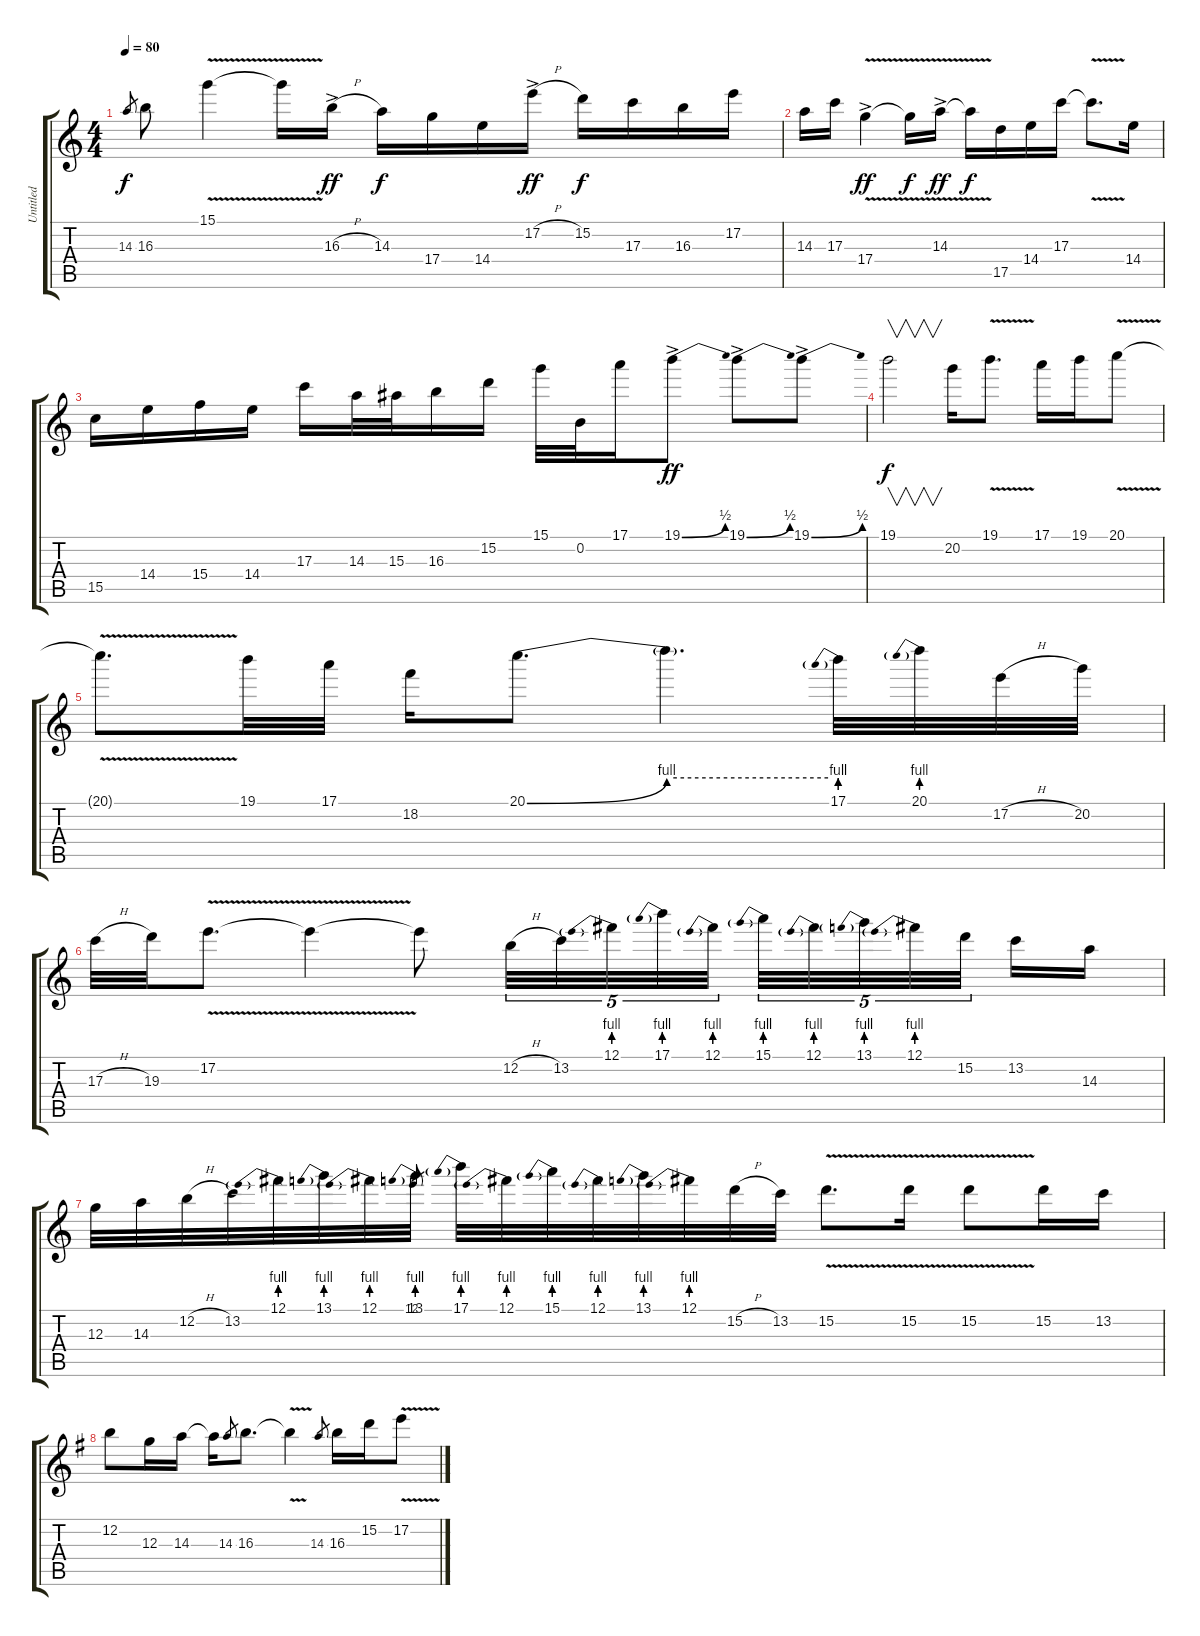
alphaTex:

\track ("Untitled" "Untitled") {instrument distortionguitar}
\staff {score tabs}
\tuning (E4 B3 G3 D3 A2 E2) {hide}
\ts (4 4)
\tempo 80
\clef g2
\ks c
14.3.8{gr dy f} 16.3.8 15.1{v}.4 15.1{t}.16 16.3{h ac}.16{dy ff} 14.3.16{dy f} 17.4.16 14.4.16 17.2{h ac}.16{dy ff} 15.2.16{dy f} 17.3.16 16.3.16 17.2.16 |
14.3.16 17.3.16 17.4{v ac}.4{dy ff} 17.4{t}.16{dy f} 14.3{v ac}.16{dy ff} 14.3{v t}.16{dy f} 17.5.16 14.4.16 17.3.16 17.3{v t}.8{d} 14.4.16 |
15.5.16 14.4.16 15.4.16 14.4.16 17.3.16 14.3.32 15.3.32 16.3.16 15.2.16 15.1.32 0.2.32 17.1.16 19.1{be (bend 0 0 60 2) ac}.8{dy ff} 19.1{be (bend 0 0 60 2) ac}.8 19.1{be (bend 0 0 60 2) ac}.8 |
19.1.2{v dy f} 20.2.16 19.1{v}.8{d} 17.1.16 19.1.16 20.1{v}.8 |
20.1{v t}.8{d} 19.1.32 17.1.32 18.2.16 20.1{be (bend 0 0 60 4)}.8{d} 20.1{be (hold 0 4 60 4) t}.4{d} 17.1{be (prebend 0 4 60 4)}.32 20.1{be (prebend 0 4 60 4)}.32 17.2{h}.32 20.2.32 |
17.3{h}.32 19.3.32 17.2{v}.8{d} 17.2{t}.4 17.2{t}.8 12.2{h}.32{tu (5 4)} 13.2.32{tu (5 4)} 12.1{be (prebend 0 4 60 4)}.32{tu (5 4)} 17.1{be (prebend 0 4 60 4)}.32{tu (5 4)} 12.1{be (prebend 0 4 60 4)}.32{tu (5 4)} 15.1{be (prebend 0 4 60 4)}.32{tu (5 4)} 12.1{be (prebend 0 4 60 4)}.32{tu (5 4)} 13.1{be (prebend 0 4 60 4)}.32{tu (5 4)} 12.1{be (prebend 0 4 60 4)}.32{tu (5 4)} 15.2.32{tu (5 4) beam splitsecondary} 13.2.16 14.3.16 |
12.3.32 14.3.32 12.2{h}.32 13.2.32 12.1{be (prebend 0 4 60 4)}.32 13.1{be (prebend 0 4 60 4)}.32 12.1{be (prebend 0 4 60 4)}.32 13.1{be (prebend 0 4 60 4)}.32 12.1.8{gr} 17.1{be (prebend 0 4 60 4)}.32 12.1{be (prebend 0 4 60 4)}.32 15.1{be (prebend 0 4 60 4)}.32 12.1{be (prebend 0 4 60 4)}.32 13.1{be (prebend 0 4 60 4)}.32 12.1{be (prebend 0 4 60 4)}.32 15.2{h}.32 13.2.32 15.2{v}.8{d} 15.2{v}.16 15.2{v}.8 15.2.16 13.2.16 |
\ks g
12.2.8 12.3.16 14.3.16 14.3{t}.16 14.3.8{gr} 16.3.8{d} 16.3{v t}.4 14.3.8{gr} 16.3.16 15.2.16 17.2{v}.8
